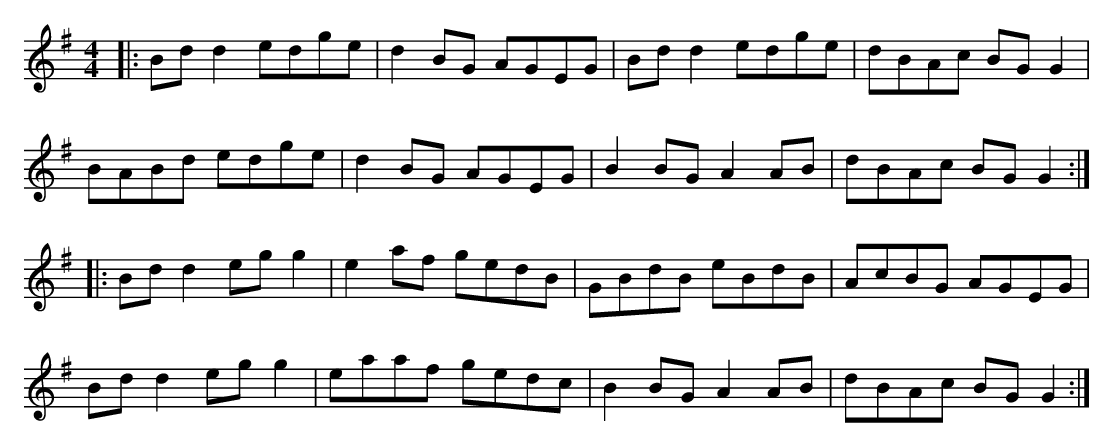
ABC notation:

X:1
M:4/4
K:G
|:Bdd2 edge|d2BG AGEG|Bdd2 edge|dBAc BGG2|
BABd edge|d2BG AGEG|B2BG A2AB|dBAc BGG2:|
|:Bdd2 egg2|e2af gedB|GBdB eBdB|AcBG AGEG|
Bdd2 egg2|eaaf gedc|B2BG A2AB|dBAc BGG2:|
